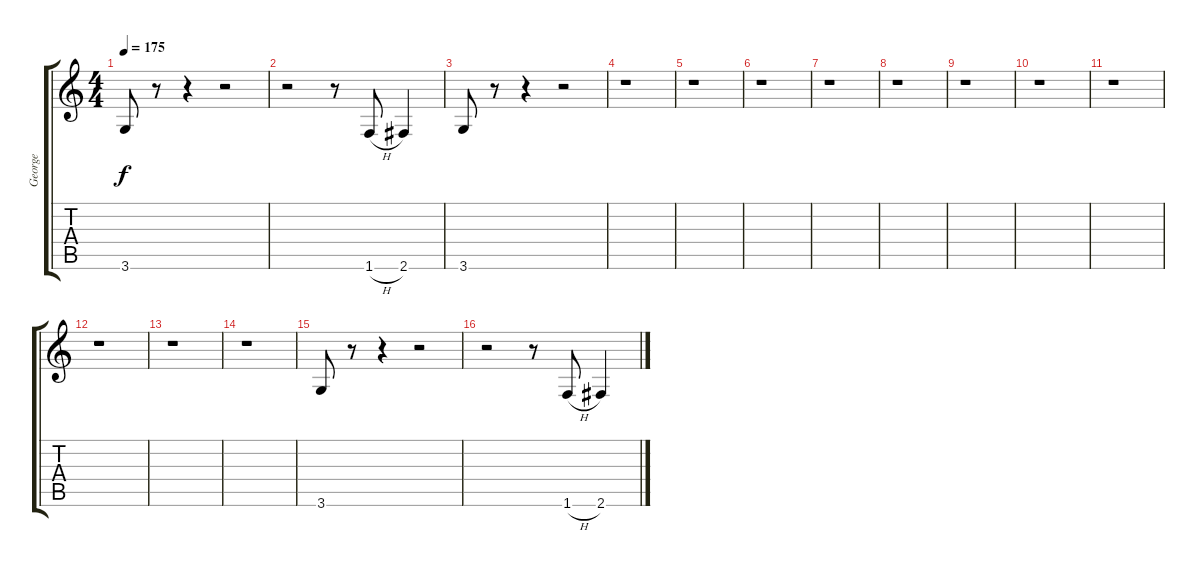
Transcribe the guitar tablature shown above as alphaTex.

\track ("George" "George") {instrument electricguitarclean}
\staff {score tabs}
\tuning (E4 B3 G3 D3 A2 E2) {hide}
\ts (4 4)
\tempo 175
\clef g2
\ks c
3.6.8{dy f instrument electricguitarclean} r.8 r.4 r.2 |
r.2 r.8 1.6{h}.8 2.6.4 |
3.6.8 r.8 r.4 r.2 |
r.1 |
r.1 |
r.1 |
r.1 |
r.1 |
r.1 |
r.1 |
r.1 |
r.1 |
r.1 |
r.1 |
3.6.8 r.8 r.4 r.2 |
r.2 r.8 1.6{h}.8 2.6.4
